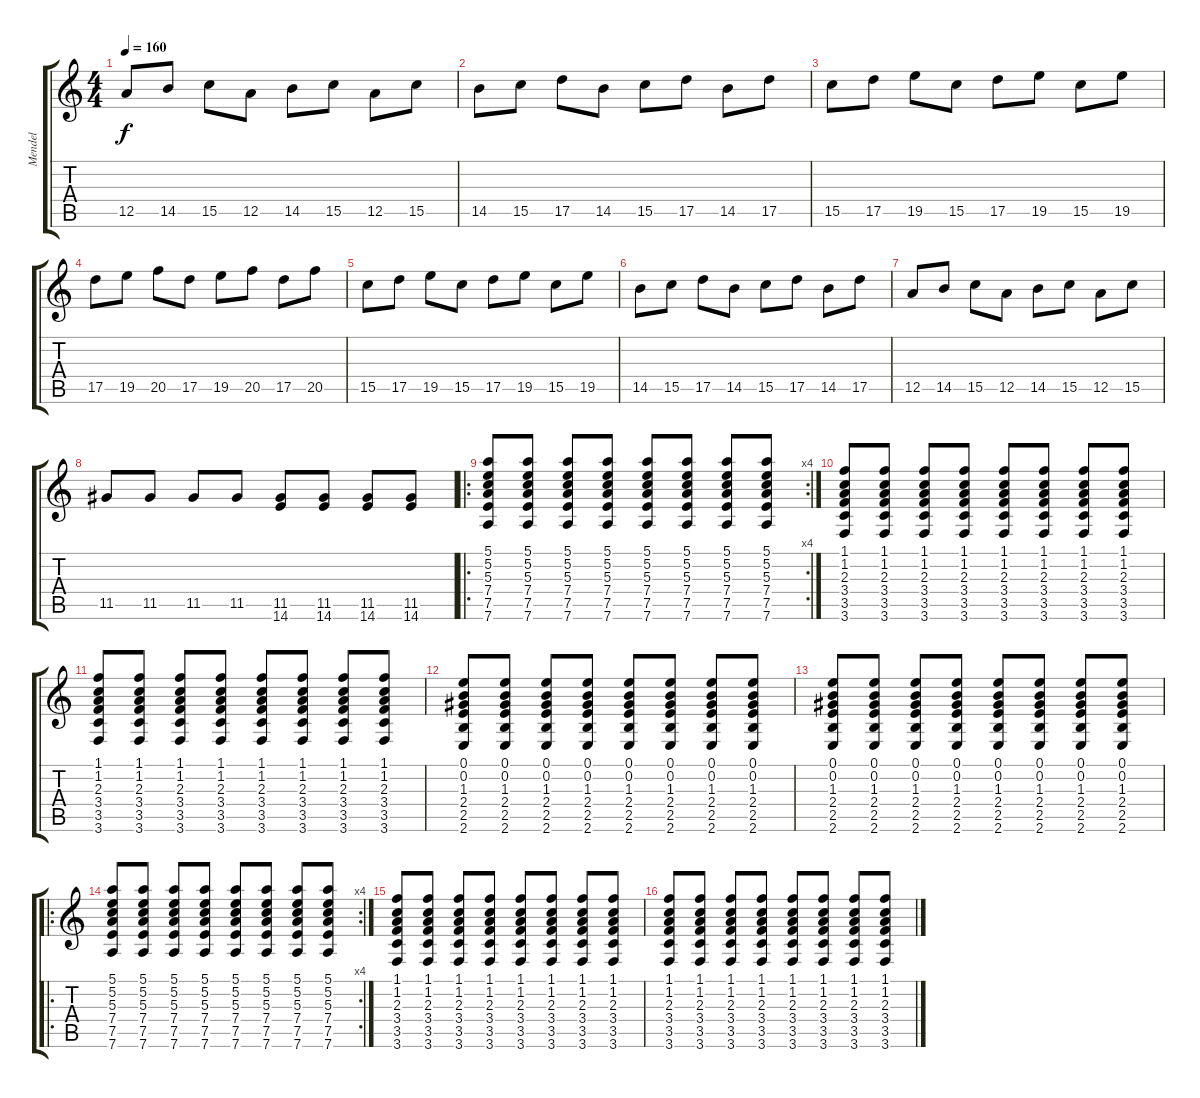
\track ("Mendel" "Mendel") {instrument overdrivenguitar}
\staff {score tabs}
\tuning (E4 B3 G3 D3 A2 D2) {hide}
\ts (4 4)
\tempo 160
\clef g2
\ks c
12.5.8{dy f instrument overdrivenguitar} 14.5.8 15.5.8 12.5.8 14.5.8 15.5.8 12.5.8 15.5.8 |
14.5.8 15.5.8 17.5.8 14.5.8 15.5.8 17.5.8 14.5.8 17.5.8 |
15.5.8 17.5.8 19.5.8 15.5.8 17.5.8 19.5.8 15.5.8 19.5.8 |
17.5.8 19.5.8 20.5.8 17.5.8 19.5.8 20.5.8 17.5.8 20.5.8 |
15.5.8 17.5.8 19.5.8 15.5.8 17.5.8 19.5.8 15.5.8 19.5.8 |
14.5.8 15.5.8 17.5.8 14.5.8 15.5.8 17.5.8 14.5.8 17.5.8 |
12.5.8 14.5.8 15.5.8 12.5.8 14.5.8 15.5.8 12.5.8 15.5.8 |
11.5.8 11.5.8 11.5.8 11.5.8 (11.5 14.6).8 (11.5 14.6).8 (11.5 14.6).8 (11.5 14.6).8 |
\ro
\rc 4
(5.1 5.2 5.3 7.4 7.5 7.6).8 (5.1 5.2 5.3 7.4 7.5 7.6).8 (5.1 5.2 5.3 7.4 7.5 7.6).8 (5.1 5.2 5.3 7.4 7.5 7.6).8 (5.1 5.2 5.3 7.4 7.5 7.6).8 (5.1 5.2 5.3 7.4 7.5 7.6).8 (5.1 5.2 5.3 7.4 7.5 7.6).8 (5.1 5.2 5.3 7.4 7.5 7.6).8 |
(1.1 1.2 2.3 3.4 3.5 3.6).8 (1.1 1.2 2.3 3.4 3.5 3.6).8 (1.1 1.2 2.3 3.4 3.5 3.6).8 (1.1 1.2 2.3 3.4 3.5 3.6).8 (1.1 1.2 2.3 3.4 3.5 3.6).8 (1.1 1.2 2.3 3.4 3.5 3.6).8 (1.1 1.2 2.3 3.4 3.5 3.6).8 (1.1 1.2 2.3 3.4 3.5 3.6).8 |
(1.1 1.2 2.3 3.4 3.5 3.6).8 (1.1 1.2 2.3 3.4 3.5 3.6).8 (1.1 1.2 2.3 3.4 3.5 3.6).8 (1.1 1.2 2.3 3.4 3.5 3.6).8 (1.1 1.2 2.3 3.4 3.5 3.6).8 (1.1 1.2 2.3 3.4 3.5 3.6).8 (1.1 1.2 2.3 3.4 3.5 3.6).8 (1.1 1.2 2.3 3.4 3.5 3.6).8 |
(0.1 0.2 1.3 2.4 2.5 2.6).8 (0.1 0.2 1.3 2.4 2.5 2.6).8 (0.1 0.2 1.3 2.4 2.5 2.6).8 (0.1 0.2 1.3 2.4 2.5 2.6).8 (0.1 0.2 1.3 2.4 2.5 2.6).8 (0.1 0.2 1.3 2.4 2.5 2.6).8 (0.1 0.2 1.3 2.4 2.5 2.6).8 (0.1 0.2 1.3 2.4 2.5 2.6).8 |
(0.1 0.2 1.3 2.4 2.5 2.6).8 (0.1 0.2 1.3 2.4 2.5 2.6).8 (0.1 0.2 1.3 2.4 2.5 2.6).8 (0.1 0.2 1.3 2.4 2.5 2.6).8 (0.1 0.2 1.3 2.4 2.5 2.6).8 (0.1 0.2 1.3 2.4 2.5 2.6).8 (0.1 0.2 1.3 2.4 2.5 2.6).8 (0.1 0.2 1.3 2.4 2.5 2.6).8 |
\ro
\rc 4
(5.1 5.2 5.3 7.4 7.5 7.6).8 (5.1 5.2 5.3 7.4 7.5 7.6).8 (5.1 5.2 5.3 7.4 7.5 7.6).8 (5.1 5.2 5.3 7.4 7.5 7.6).8 (5.1 5.2 5.3 7.4 7.5 7.6).8 (5.1 5.2 5.3 7.4 7.5 7.6).8 (5.1 5.2 5.3 7.4 7.5 7.6).8 (5.1 5.2 5.3 7.4 7.5 7.6).8 |
(1.1 1.2 2.3 3.4 3.5 3.6).8 (1.1 1.2 2.3 3.4 3.5 3.6).8 (1.1 1.2 2.3 3.4 3.5 3.6).8 (1.1 1.2 2.3 3.4 3.5 3.6).8 (1.1 1.2 2.3 3.4 3.5 3.6).8 (1.1 1.2 2.3 3.4 3.5 3.6).8 (1.1 1.2 2.3 3.4 3.5 3.6).8 (1.1 1.2 2.3 3.4 3.5 3.6).8 |
(1.1 1.2 2.3 3.4 3.5 3.6).8 (1.1 1.2 2.3 3.4 3.5 3.6).8 (1.1 1.2 2.3 3.4 3.5 3.6).8 (1.1 1.2 2.3 3.4 3.5 3.6).8 (1.1 1.2 2.3 3.4 3.5 3.6).8 (1.1 1.2 2.3 3.4 3.5 3.6).8 (1.1 1.2 2.3 3.4 3.5 3.6).8 (1.1 1.2 2.3 3.4 3.5 3.6).8
